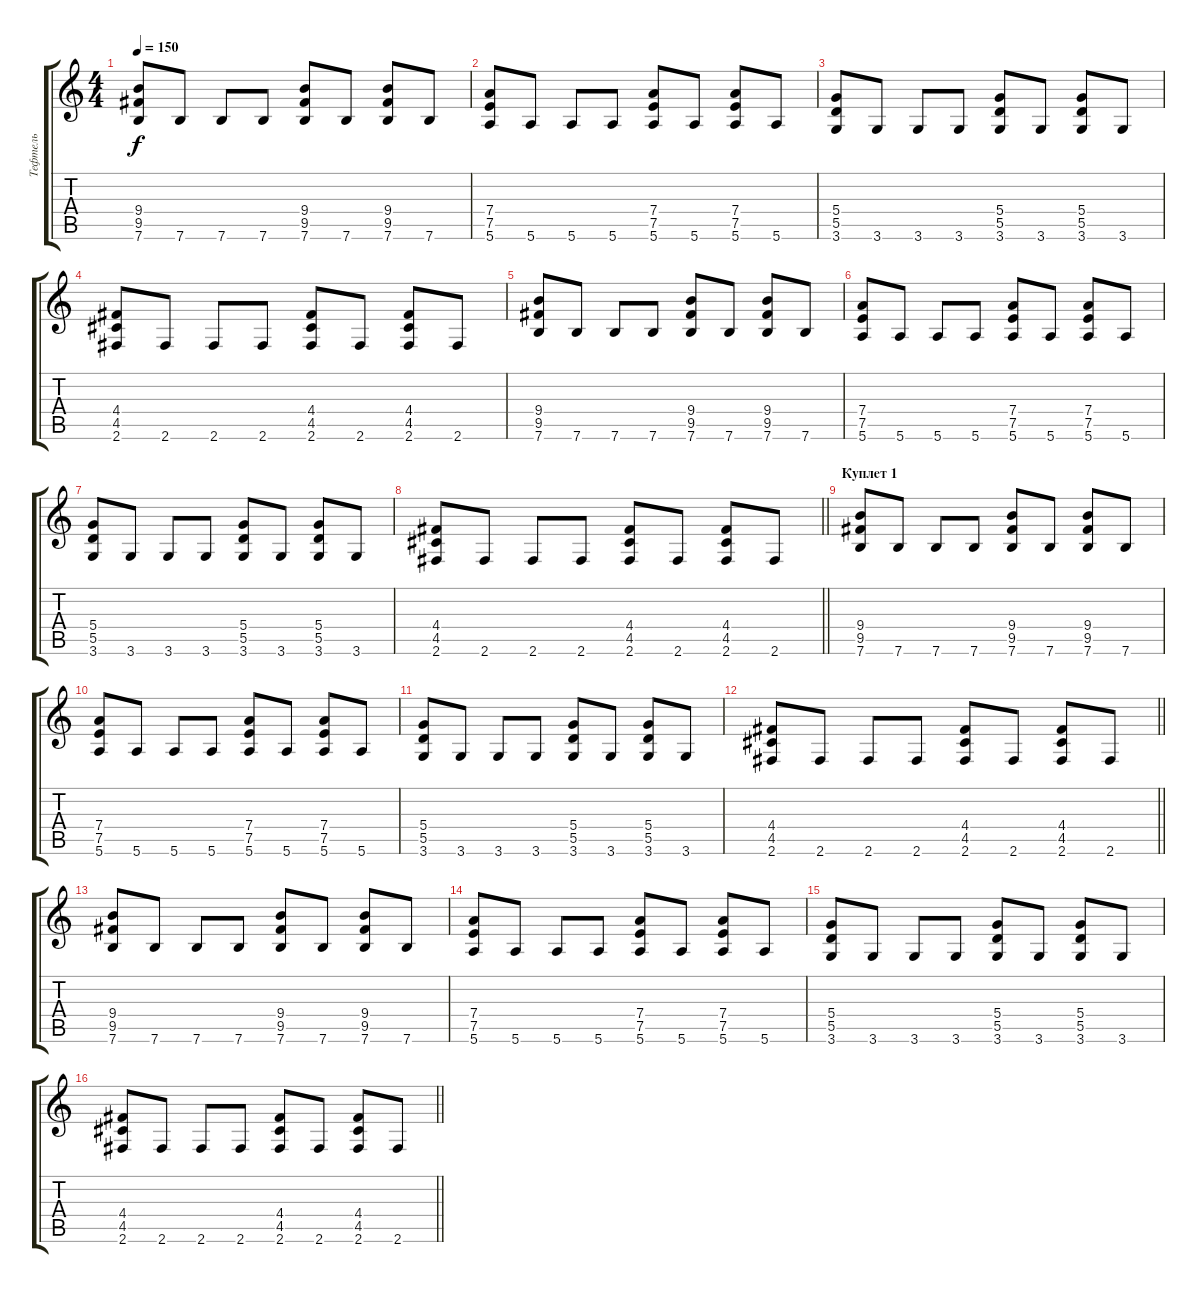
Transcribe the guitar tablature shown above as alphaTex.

\track ("Тефтель" "Тефтель") {instrument distortionguitar}
\staff {score tabs}
\tuning (E4 B3 G3 D3 A2 E2) {hide}
\ts (4 4)
\tempo 150
\clef g2
\ks c
(9.4 9.5 7.6).8{dy f} 7.6.8 7.6.8 7.6.8 (9.4 9.5 7.6).8 7.6.8 (9.4 9.5 7.6).8 7.6.8 |
(7.4 7.5 5.6).8 5.6.8 5.6.8 5.6.8 (7.4 7.5 5.6).8 5.6.8 (7.4 7.5 5.6).8 5.6.8 |
(5.4 5.5 3.6).8 3.6.8 3.6.8 3.6.8 (5.4 5.5 3.6).8 3.6.8 (5.4 5.5 3.6).8 3.6.8 |
(4.4 4.5 2.6).8 2.6.8 2.6.8 2.6.8 (4.4 4.5 2.6).8 2.6.8 (4.4 4.5 2.6).8 2.6.8 |
(9.4 9.5 7.6).8 7.6.8 7.6.8 7.6.8 (9.4 9.5 7.6).8 7.6.8 (9.4 9.5 7.6).8 7.6.8 |
(7.4 7.5 5.6).8 5.6.8 5.6.8 5.6.8 (7.4 7.5 5.6).8 5.6.8 (7.4 7.5 5.6).8 5.6.8 |
(5.4 5.5 3.6).8 3.6.8 3.6.8 3.6.8 (5.4 5.5 3.6).8 3.6.8 (5.4 5.5 3.6).8 3.6.8 |
\barLineRight lightlight
(4.4 4.5 2.6).8 2.6.8 2.6.8 2.6.8 (4.4 4.5 2.6).8 2.6.8 (4.4 4.5 2.6).8 2.6.8 |
\section ("" "Куплет 1")
(9.4 9.5 7.6).8 7.6.8 7.6.8 7.6.8 (9.4 9.5 7.6).8 7.6.8 (9.4 9.5 7.6).8 7.6.8 |
(7.4 7.5 5.6).8 5.6.8 5.6.8 5.6.8 (7.4 7.5 5.6).8 5.6.8 (7.4 7.5 5.6).8 5.6.8 |
(5.4 5.5 3.6).8 3.6.8 3.6.8 3.6.8 (5.4 5.5 3.6).8 3.6.8 (5.4 5.5 3.6).8 3.6.8 |
\barLineRight lightlight
(4.4 4.5 2.6).8 2.6.8 2.6.8 2.6.8 (4.4 4.5 2.6).8 2.6.8 (4.4 4.5 2.6).8 2.6.8 |
(9.4 9.5 7.6).8 7.6.8 7.6.8 7.6.8 (9.4 9.5 7.6).8 7.6.8 (9.4 9.5 7.6).8 7.6.8 |
(7.4 7.5 5.6).8 5.6.8 5.6.8 5.6.8 (7.4 7.5 5.6).8 5.6.8 (7.4 7.5 5.6).8 5.6.8 |
(5.4 5.5 3.6).8 3.6.8 3.6.8 3.6.8 (5.4 5.5 3.6).8 3.6.8 (5.4 5.5 3.6).8 3.6.8 |
\barLineRight lightlight
(4.4 4.5 2.6).8 2.6.8 2.6.8 2.6.8 (4.4 4.5 2.6).8 2.6.8 (4.4 4.5 2.6).8 2.6.8
